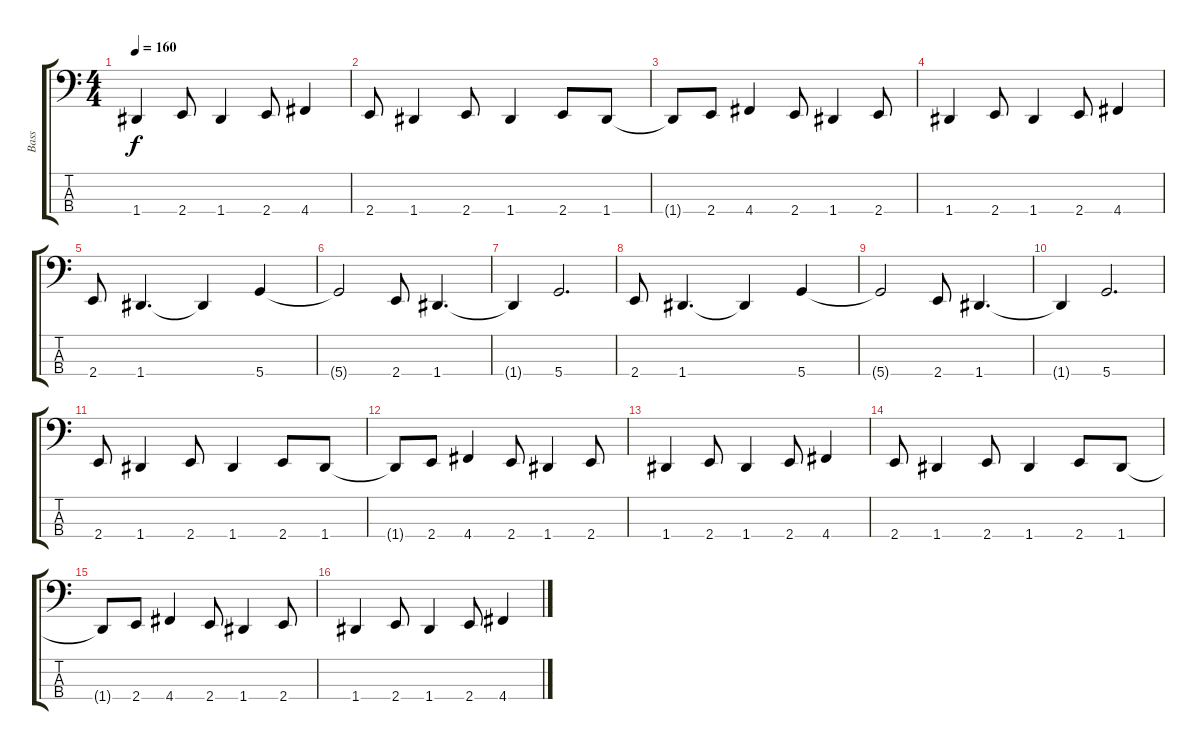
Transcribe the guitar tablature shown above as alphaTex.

\track ("Bass" "Bass") {instrument electricbassfinger}
\staff {score tabs}
\tuning (F2 C2 G1 D1) {hide}
\ts (4 4)
\tempo 160
\clef f4
\ks c
1.4.4{dy f} 2.4.8 1.4.4 2.4.8 4.4.4 |
2.4.8 1.4.4 2.4.8 1.4.4 2.4.8 1.4.8 |
1.4{t}.8 2.4.8 4.4.4 2.4.8 1.4.4 2.4.8 |
1.4.4 2.4.8 1.4.4 2.4.8 4.4.4 |
2.4.8 1.4.4{d} 1.4{t}.4 5.4.4 |
5.4{t}.2 2.4.8 1.4.4{d} |
1.4{t}.4 5.4.2{d} |
2.4.8 1.4.4{d} 1.4{t}.4 5.4.4 |
5.4{t}.2 2.4.8 1.4.4{d} |
1.4{t}.4 5.4.2{d} |
2.4.8 1.4.4 2.4.8 1.4.4 2.4.8 1.4.8 |
1.4{t}.8 2.4.8 4.4.4 2.4.8 1.4.4 2.4.8 |
1.4.4 2.4.8 1.4.4 2.4.8 4.4.4 |
2.4.8 1.4.4 2.4.8 1.4.4 2.4.8 1.4.8 |
1.4{t}.8 2.4.8 4.4.4 2.4.8 1.4.4 2.4.8 |
1.4.4 2.4.8 1.4.4 2.4.8 4.4.4
